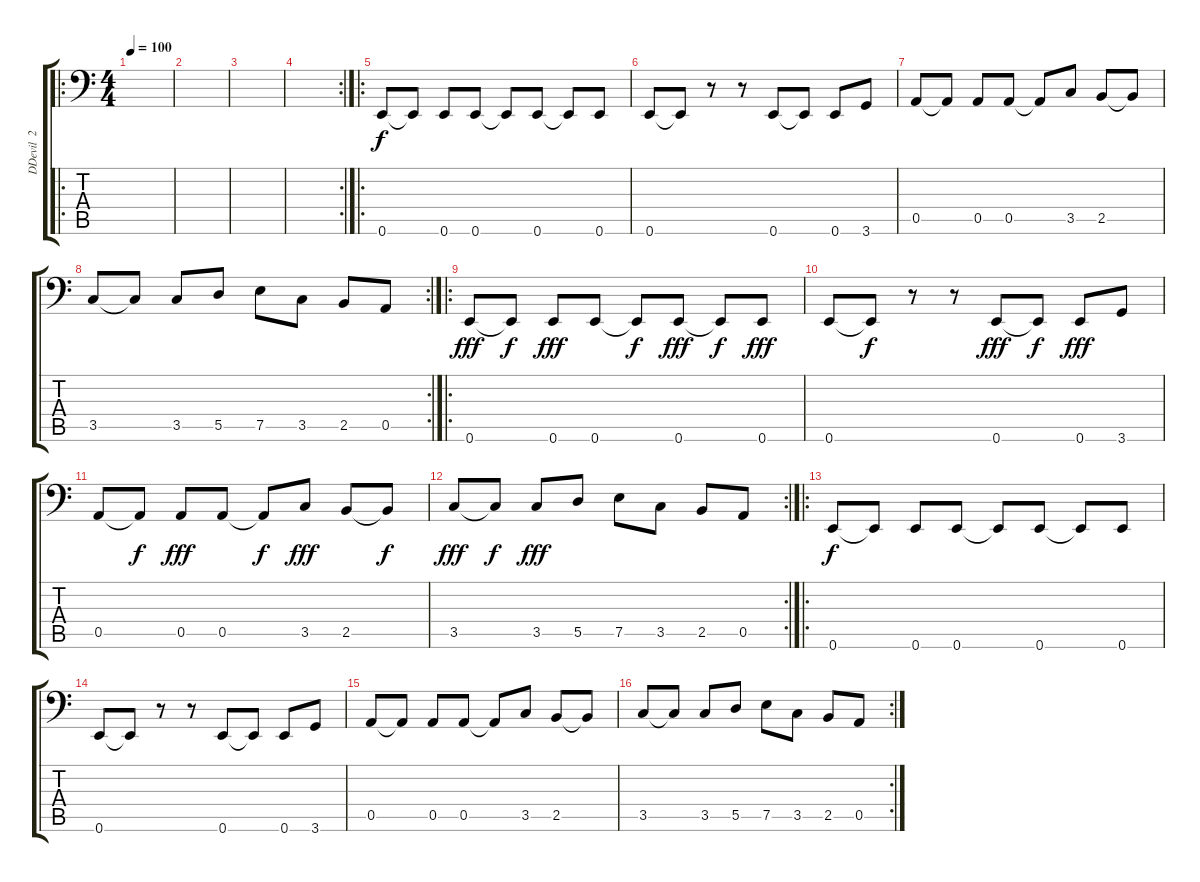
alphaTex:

\track ("DDevil  2" "DDevil  2") {instrument electricbasspick}
\staff {score tabs}
\tuning (E3 B2 G2 D2 A1 E1) {hide}
\ro
\ts (4 4)
\tempo 100
\clef f4
\ks c
|
|
|
\rc 2
|
\ro
0.6.8 0.6{t}.8 0.6.8 0.6.8 0.6{t}.8 0.6.8 0.6{t}.8 0.6.8 |
0.6.8 0.6{t}.8 r.8 r.8 0.6.8 0.6{t}.8 0.6.8 3.6.8 |
0.5.8 0.5{t}.8 0.5.8 0.5.8 0.5{t}.8 3.5.8 2.5.8 2.5{t}.8 |
\rc 2
3.5.8 3.5{t}.8 3.5.8 5.5.8 7.5.8 3.5.8 2.5.8 0.5.8 |
\ro
0.6.8{dy fff} 0.6{t}.8{dy f} 0.6.8{dy fff} 0.6.8 0.6{t}.8{dy f} 0.6.8{dy fff} 0.6{t}.8{dy f} 0.6.8{dy fff} |
0.6.8 0.6{t}.8{dy f} r.8 r.8 0.6.8{dy fff} 0.6{t}.8{dy f} 0.6.8{dy fff} 3.6.8 |
0.5.8 0.5{t}.8{dy f} 0.5.8{dy fff} 0.5.8 0.5{t}.8{dy f} 3.5.8{dy fff} 2.5.8 2.5{t}.8{dy f} |
\rc 2
3.5.8{dy fff} 3.5{t}.8{dy f} 3.5.8{dy fff} 5.5.8 7.5.8 3.5.8 2.5.8 0.5.8 |
\ro
0.6.8{dy f} 0.6{t}.8 0.6.8 0.6.8 0.6{t}.8 0.6.8 0.6{t}.8 0.6.8 |
0.6.8 0.6{t}.8 r.8 r.8 0.6.8 0.6{t}.8 0.6.8 3.6.8 |
0.5.8 0.5{t}.8 0.5.8 0.5.8 0.5{t}.8 3.5.8 2.5.8 2.5{t}.8 |
\rc 2
3.5.8 3.5{t}.8 3.5.8 5.5.8 7.5.8 3.5.8 2.5.8 0.5.8
